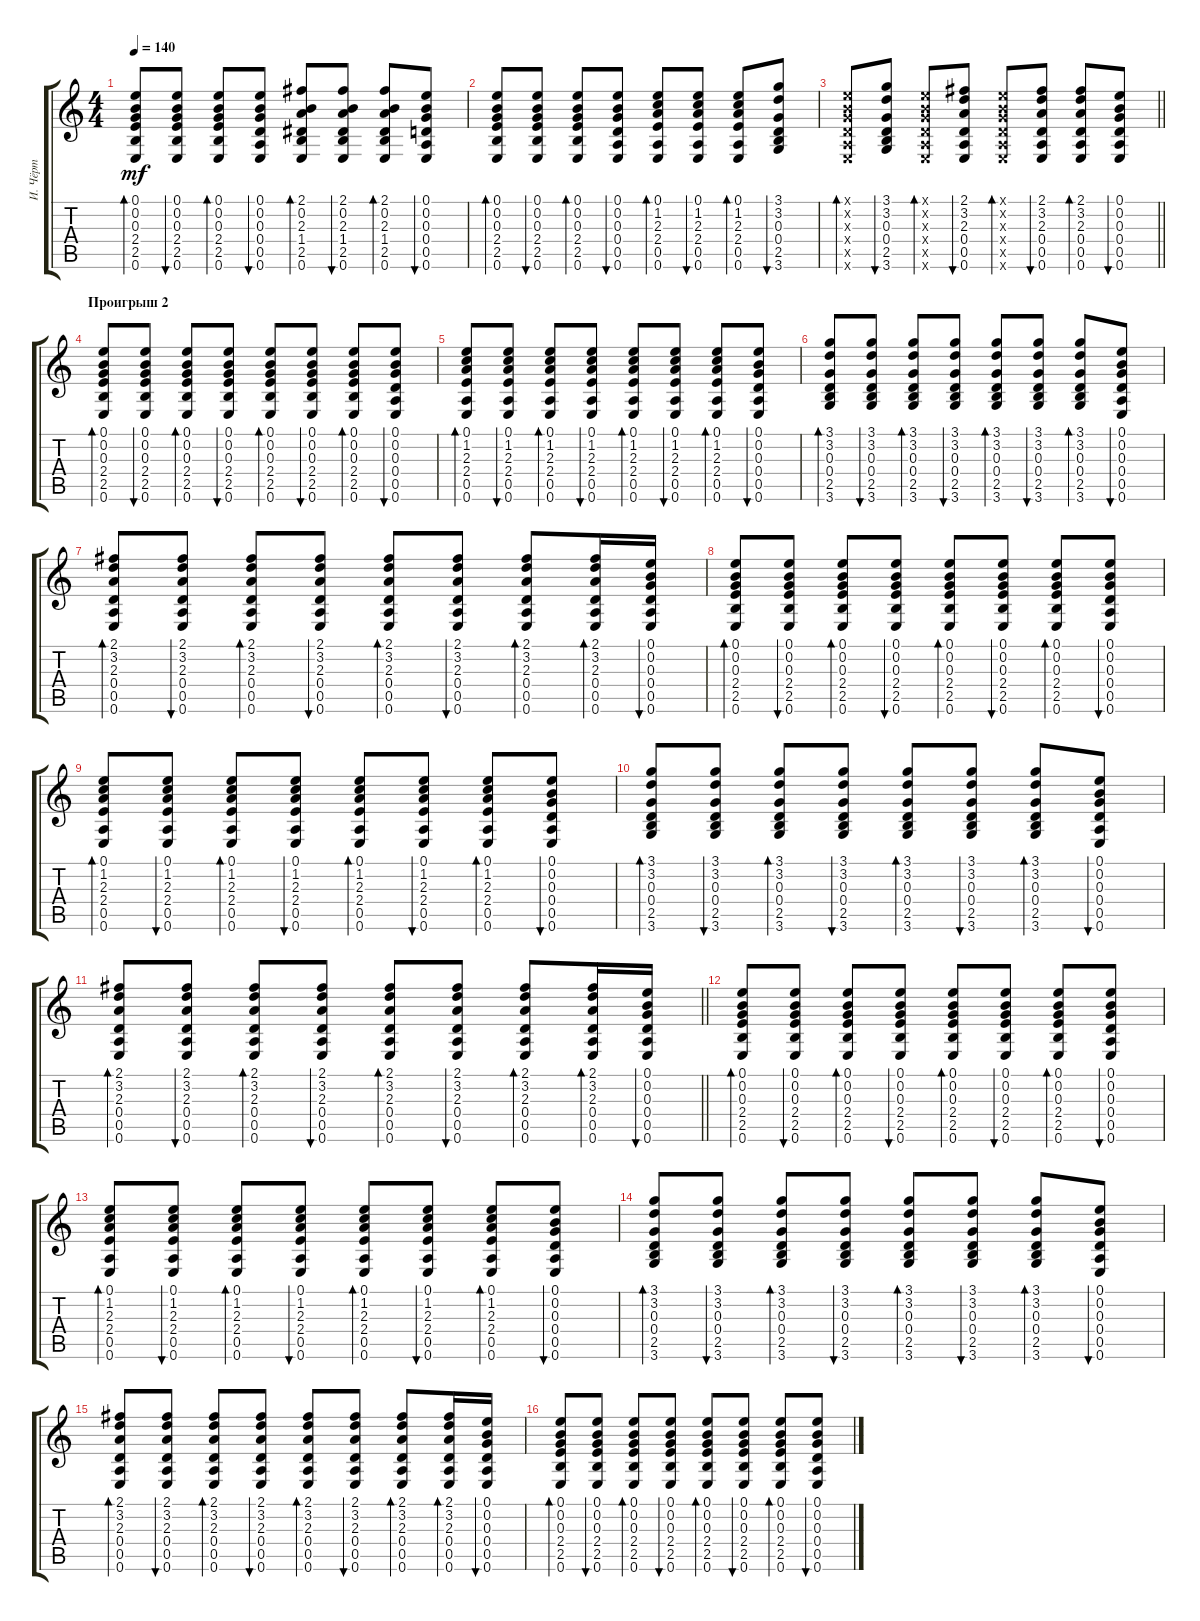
\track ("И. Чёрт" "И. Чёрт") {instrument electricguitarclean}
\staff {score tabs}
\tuning (E4 B3 G3 D3 A2 E2) {hide}
\ts (4 4)
\tempo 140
\clef g2
\ks c
(0.1 0.2 0.3 2.4 2.5 0.6).8{bd 30 dy mf} (0.1 0.2 0.3 2.4 2.5 0.6).8{bu 30} (0.1 0.2 0.3 2.4 2.5 0.6).8{bd 30} (0.1 0.2 0.3 0.4 0.5 0.6).8{bu 30} (2.1 0.2 2.3 1.4 2.5 0.6).8{bd 30} (2.1 0.2 2.3 1.4 2.5 0.6).8{bu 30} (2.1 0.2 2.3 1.4 2.5 0.6).8{bd 30} (0.1 0.2 0.3 0.4 0.5 0.6).8{bu 30} |
(0.1 0.2 0.3 2.4 2.5 0.6).8{bd 30} (0.1 0.2 0.3 2.4 2.5 0.6).8{bu 30} (0.1 0.2 0.3 2.4 2.5 0.6).8{bd 30} (0.1 0.2 0.3 0.4 0.5 0.6).8{bu 30} (0.1 1.2 2.3 2.4 0.5 0.6).8{bd 30} (0.1 1.2 2.3 2.4 0.5 0.6).8{bu 30} (0.1 1.2 2.3 2.4 0.5 0.6).8{bd 30} (3.1 3.2 0.3 0.4 2.5 3.6).8{bu 30} |
\barLineRight lightlight
(0.1{x} 0.2{x} 0.3{x} 0.4{x} 0.5{x} 0.6{x}).8{bd 30} (3.1 3.2 0.3 0.4 2.5 3.6).8{bu 30} (0.1{x} 0.2{x} 0.3{x} 0.4{x} 0.5{x} 0.6{x}).8{bd 30} (2.1 3.2 2.3 0.4 0.5 0.6).8{bu 30} (0.1{x} 0.2{x} 0.3{x} 0.4{x} 0.5{x} 0.6{x}).8{bd 30} (2.1 3.2 2.3 0.4 0.5 0.6).8{bu 30} (2.1 3.2 2.3 0.4 0.5 0.6).8{bd 30} (0.1 0.2 0.3 0.4 0.5 0.6).8{bu 30} |
\section ("" "Проигрыш 2")
(0.1 0.2 0.3 2.4 2.5 0.6).8{bd 30} (0.1 0.2 0.3 2.4 2.5 0.6).8{bu 30} (0.1 0.2 0.3 2.4 2.5 0.6).8{bd 30} (0.1 0.2 0.3 2.4 2.5 0.6).8{bu 30} (0.1 0.2 0.3 2.4 2.5 0.6).8{bd 30} (0.1 0.2 0.3 2.4 2.5 0.6).8{bu 30} (0.1 0.2 0.3 2.4 2.5 0.6).8{bd 30} (0.1 0.2 0.3 0.4 0.5 0.6).8{bu 30} |
(0.1 1.2 2.3 2.4 0.5 0.6).8{bd 30} (0.1 1.2 2.3 2.4 0.5 0.6).8{bu 30} (0.1 1.2 2.3 2.4 0.5 0.6).8{bd 30} (0.1 1.2 2.3 2.4 0.5 0.6).8{bu 30} (0.1 1.2 2.3 2.4 0.5 0.6).8{bd 30} (0.1 1.2 2.3 2.4 0.5 0.6).8{bu 30} (0.1 1.2 2.3 2.4 0.5 0.6).8{bd 30} (0.1 0.2 0.3 0.4 0.5 0.6).8{bu 30} |
(3.1 3.2 0.3 0.4 2.5 3.6).8{bd 30} (3.1 3.2 0.3 0.4 2.5 3.6).8{bu 30} (3.1 3.2 0.3 0.4 2.5 3.6).8{bd 30} (3.1 3.2 0.3 0.4 2.5 3.6).8{bu 30} (3.1 3.2 0.3 0.4 2.5 3.6).8{bd 30} (3.1 3.2 0.3 0.4 2.5 3.6).8{bu 30} (3.1 3.2 0.3 0.4 2.5 3.6).8{bd 30} (0.1 0.2 0.3 0.4 0.5 0.6).8{bu 30} |
(2.1 3.2 2.3 0.4 0.5 0.6).8{bd 30} (2.1 3.2 2.3 0.4 0.5 0.6).8{bu 30} (2.1 3.2 2.3 0.4 0.5 0.6).8{bd 30} (2.1 3.2 2.3 0.4 0.5 0.6).8{bu 30} (2.1 3.2 2.3 0.4 0.5 0.6).8{bd 30} (2.1 3.2 2.3 0.4 0.5 0.6).8{bu 30} (2.1 3.2 2.3 0.4 0.5 0.6).8{bd 30} (2.1 3.2 2.3 0.4 0.5 0.6).16{bd 30} (0.1 0.2 0.3 0.4 0.5 0.6).16{bu 30} |
(0.1 0.2 0.3 2.4 2.5 0.6).8{bd 30} (0.1 0.2 0.3 2.4 2.5 0.6).8{bu 30} (0.1 0.2 0.3 2.4 2.5 0.6).8{bd 30} (0.1 0.2 0.3 2.4 2.5 0.6).8{bu 30} (0.1 0.2 0.3 2.4 2.5 0.6).8{bd 30} (0.1 0.2 0.3 2.4 2.5 0.6).8{bu 30} (0.1 0.2 0.3 2.4 2.5 0.6).8{bd 30} (0.1 0.2 0.3 0.4 0.5 0.6).8{bu 30} |
(0.1 1.2 2.3 2.4 0.5 0.6).8{bd 30} (0.1 1.2 2.3 2.4 0.5 0.6).8{bu 30} (0.1 1.2 2.3 2.4 0.5 0.6).8{bd 30} (0.1 1.2 2.3 2.4 0.5 0.6).8{bu 30} (0.1 1.2 2.3 2.4 0.5 0.6).8{bd 30} (0.1 1.2 2.3 2.4 0.5 0.6).8{bu 30} (0.1 1.2 2.3 2.4 0.5 0.6).8{bd 30} (0.1 0.2 0.3 0.4 0.5 0.6).8{bu 30} |
(3.1 3.2 0.3 0.4 2.5 3.6).8{bd 30} (3.1 3.2 0.3 0.4 2.5 3.6).8{bu 30} (3.1 3.2 0.3 0.4 2.5 3.6).8{bd 30} (3.1 3.2 0.3 0.4 2.5 3.6).8{bu 30} (3.1 3.2 0.3 0.4 2.5 3.6).8{bd 30} (3.1 3.2 0.3 0.4 2.5 3.6).8{bu 30} (3.1 3.2 0.3 0.4 2.5 3.6).8{bd 30} (0.1 0.2 0.3 0.4 0.5 0.6).8{bu 30} |
\barLineRight lightlight
(2.1 3.2 2.3 0.4 0.5 0.6).8{bd 30} (2.1 3.2 2.3 0.4 0.5 0.6).8{bu 30} (2.1 3.2 2.3 0.4 0.5 0.6).8{bd 30} (2.1 3.2 2.3 0.4 0.5 0.6).8{bu 30} (2.1 3.2 2.3 0.4 0.5 0.6).8{bd 30} (2.1 3.2 2.3 0.4 0.5 0.6).8{bu 30} (2.1 3.2 2.3 0.4 0.5 0.6).8{bd 30} (2.1 3.2 2.3 0.4 0.5 0.6).16{bd 30} (0.1 0.2 0.3 0.4 0.5 0.6).16{bu 30} |
(0.1 0.2 0.3 2.4 2.5 0.6).8{bd 30 volume 12} (0.1 0.2 0.3 2.4 2.5 0.6).8{bu 30} (0.1 0.2 0.3 2.4 2.5 0.6).8{bd 30} (0.1 0.2 0.3 2.4 2.5 0.6).8{bu 30} (0.1 0.2 0.3 2.4 2.5 0.6).8{bd 30} (0.1 0.2 0.3 2.4 2.5 0.6).8{bu 30} (0.1 0.2 0.3 2.4 2.5 0.6).8{bd 30} (0.1 0.2 0.3 0.4 0.5 0.6).8{bu 30} |
(0.1 1.2 2.3 2.4 0.5 0.6).8{bd 30} (0.1 1.2 2.3 2.4 0.5 0.6).8{bu 30} (0.1 1.2 2.3 2.4 0.5 0.6).8{bd 30} (0.1 1.2 2.3 2.4 0.5 0.6).8{bu 30} (0.1 1.2 2.3 2.4 0.5 0.6).8{bd 30} (0.1 1.2 2.3 2.4 0.5 0.6).8{bu 30} (0.1 1.2 2.3 2.4 0.5 0.6).8{bd 30} (0.1 0.2 0.3 0.4 0.5 0.6).8{bu 30} |
(3.1 3.2 0.3 0.4 2.5 3.6).8{bd 30} (3.1 3.2 0.3 0.4 2.5 3.6).8{bu 30} (3.1 3.2 0.3 0.4 2.5 3.6).8{bd 30} (3.1 3.2 0.3 0.4 2.5 3.6).8{bu 30} (3.1 3.2 0.3 0.4 2.5 3.6).8{bd 30} (3.1 3.2 0.3 0.4 2.5 3.6).8{bu 30} (3.1 3.2 0.3 0.4 2.5 3.6).8{bd 30} (0.1 0.2 0.3 0.4 0.5 0.6).8{bu 30} |
(2.1 3.2 2.3 0.4 0.5 0.6).8{bd 30} (2.1 3.2 2.3 0.4 0.5 0.6).8{bu 30} (2.1 3.2 2.3 0.4 0.5 0.6).8{bd 30} (2.1 3.2 2.3 0.4 0.5 0.6).8{bu 30} (2.1 3.2 2.3 0.4 0.5 0.6).8{bd 30} (2.1 3.2 2.3 0.4 0.5 0.6).8{bu 30} (2.1 3.2 2.3 0.4 0.5 0.6).8{bd 30} (2.1 3.2 2.3 0.4 0.5 0.6).16{bd 30} (0.1 0.2 0.3 0.4 0.5 0.6).16{bu 30} |
(0.1 0.2 0.3 2.4 2.5 0.6).8{bd 30} (0.1 0.2 0.3 2.4 2.5 0.6).8{bu 30} (0.1 0.2 0.3 2.4 2.5 0.6).8{bd 30} (0.1 0.2 0.3 2.4 2.5 0.6).8{bu 30} (0.1 0.2 0.3 2.4 2.5 0.6).8{bd 30} (0.1 0.2 0.3 2.4 2.5 0.6).8{bu 30} (0.1 0.2 0.3 2.4 2.5 0.6).8{bd 30} (0.1 0.2 0.3 0.4 0.5 0.6).8{bu 30}
